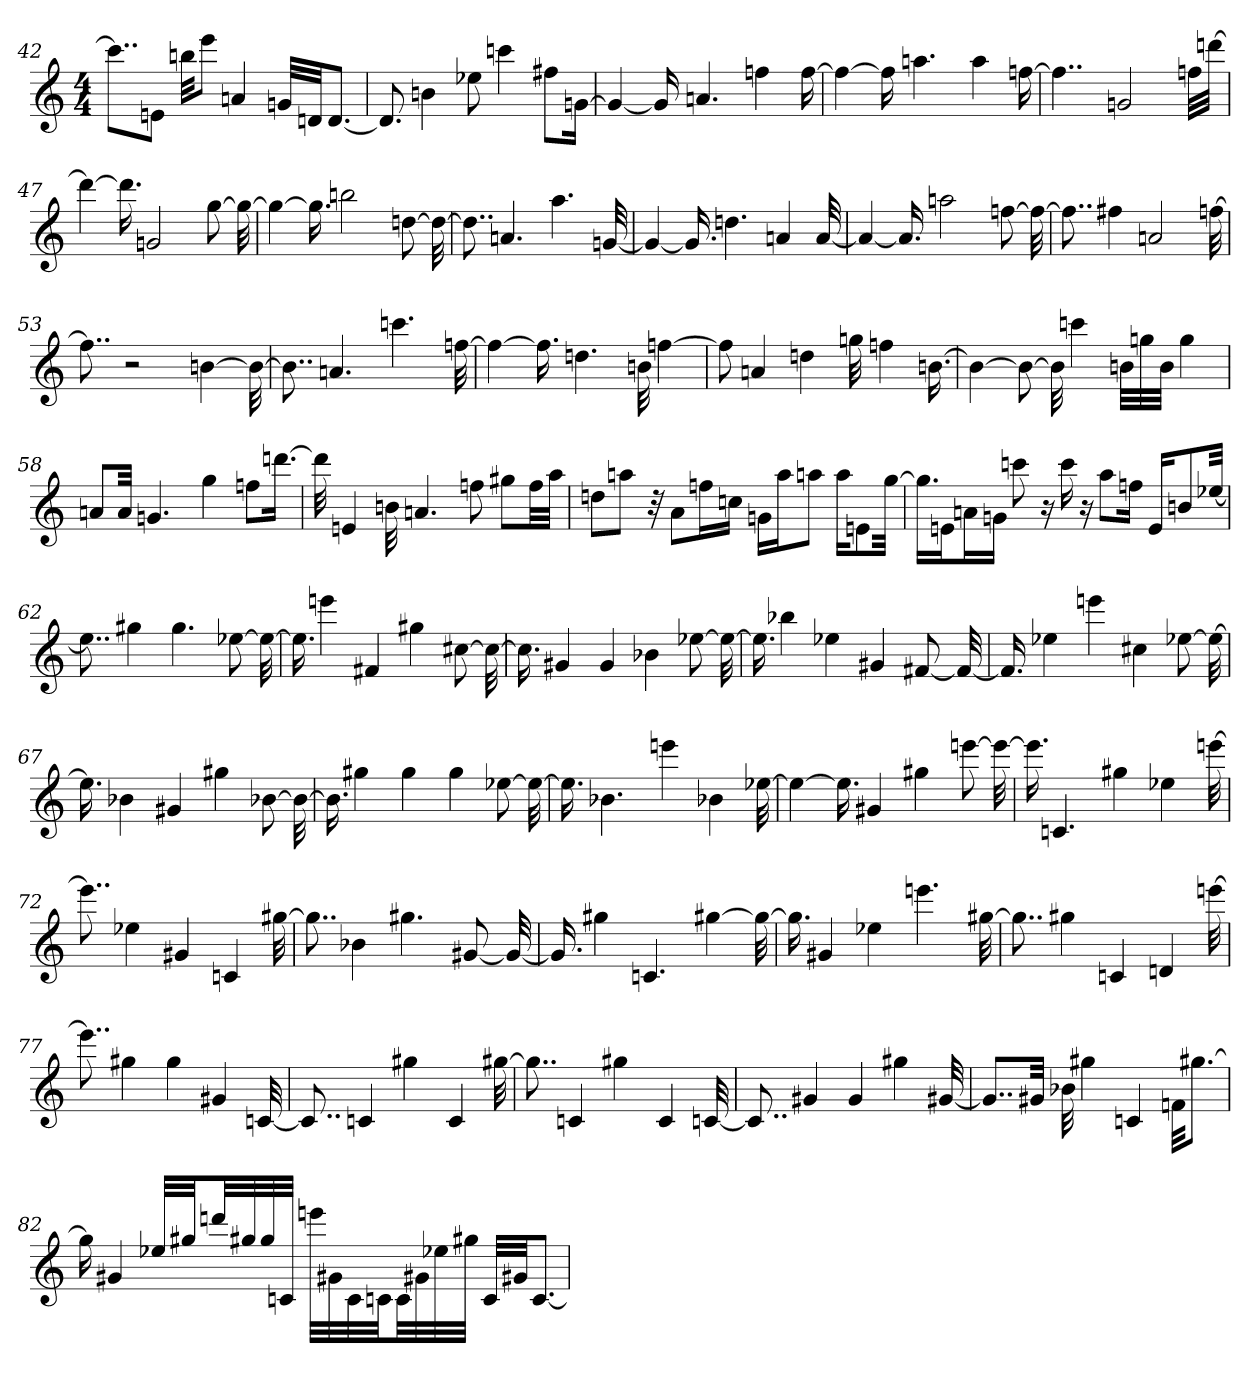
**kern
*part1
*staff1
*clefG2
*M4/4
=42
8..ccc\L]
8en\J
32bbn\KKL
8eee\J
4an
32gn/LLL
32dn/JJ
[8.d/J
=43
8.d]
4bn
8ee-X
4cccn
8ff#X\L
[16gn\Jk
=44
4g_
16g]
4.an
4ffn
[16ff
=45
4ff_
16ff]
4.aan
4aa
[16ffn
=46
4..ff]
2gn
32ffn\LLL
[32dddn\JJJ
=47
4ddd_
16.ddd]
2gn
[8gg
32gg_
=48
4gg_
16.gg]
2bbn
[8ddn
32dd_
=49
8..dd]
4.an
4.aa
[32gn
=50
4g_
16.g]
4.ddn
4an
[32a
=51
4a_
16.a]
2aan
[8ffn
32ff_
=52
8..ff]
4ff#X
2an
[32ffn
=53
8..ff]
2r
[4bn
32b_
=54
8..b]
4.an
4.cccn
[32ffn
=55
4ff_
16.ff]
4.ddn
32bn
[4ffn
=56
8ff]
4an
4ddn
32ggn
4ffn
[16.bn
=57
4b_
8b_
32b]
4cccn
32bn\LLL
32ggn\
32b\JJJ
4gg
=58
8an/L
32a/Jkk
4.gn
4gg
8ffn\L
[16.dddn\Jk
=59
32ddd]
4en
32bn
4.an
8ffn
8gg#X\L
32ff\LL
32aa\JJJ
=60
8ddn\L
8aan\J
32r
8a\L
16ffn\L
16ccn\JJ
16gn\LL
16aa\J
8aan\J
16aa\KL
8en\
[32gg\Jkk
=61
16.gg\LL]
16en\J
16an\L
16gn\JJ
8cccn
16r
16ccc
16r
8aa\L
16ffn\Jk
16e/KL
8bn/
[32ee-X/Jkk
=62
8..ee-]
4gg#X
4.gg#
[8ee-X
32ee-_
=63
16.ee-]
4eeen
4f#X
4gg#X
[8cc#X
32cc#_
=64
16.cc#]
4g#X
4g#
4b-X
[8ee-X
32ee-_
=65
16.ee-]
4bb-X
4ee-X
4g#X
[8f#X
32f#_
=66
16.f#]
4ee-X
4eeen
4cc#X
[8ee-X
32ee-_
=67
16.ee-]
4b-X
4g#X
4gg#X
[8b-X
32b-_
=68
16.b-]
4gg#X
4gg#
4gg#
[8ee-X
32ee-_
=69
16.ee-]
4.b-X
4eeen
4b-X
[32ee-X
=70
4ee-_
16.ee-]
4g#X
4gg#X
[8eeen
32eee_
=71
16.eee]
4.cn
4gg#X
4ee-X
[32eeen
=72
8..eee]
4ee-X
4g#X
4cn
[32gg#X
=73
8..gg#]
4b-X
4.gg#X
[8g#X
32g#_
=74
16.g#]
4gg#X
4.cn
[4gg#X
32gg#_
=75
16.gg#]
4g#X
4ee-X
4.eeen
[32gg#X
=76
8..gg#]
4gg#X
4cn
4dn
[32eeen
=77
8..eee]
4gg#X
4gg#
4g#X
[32cn
=78
8..c]
4cn
4gg#X
4c
[32gg#X
=79
8..gg#]
4cn
4gg#X
4c
[32cn
=80
8..c]
4g#X
4g#
4gg#X
[32g#X
=81
8..g#/L]
32g#X/Jkk
32b-X
4gg#X
4cn
32fn\KKL
[8.gg#X\J
=82
16gg#]
4g#X
32ee-X/LLL
32gg#X/JJ
32dddn/LL
32gg#X/
32gg#/
32cn/JJJ
32eeen\LLL
32g#X\
32c\
32cn\JJ
32c\LL
32g#X\
32ee-X\
32gg#X\JJJ
32c/LLL
32g#X/JJ
[8.c/J
=
*-
